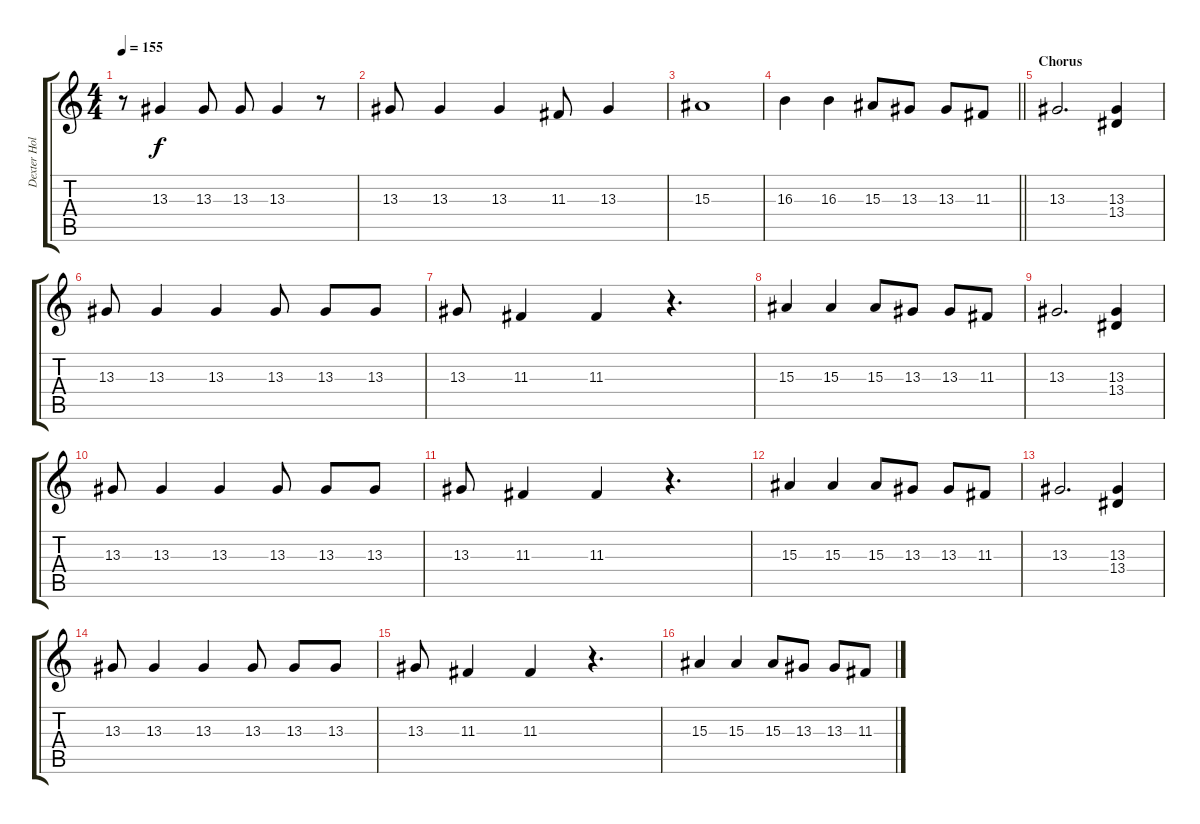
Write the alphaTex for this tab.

\track ("Dexter Holland - Vocals" "Dexter Hol") {instrument altosax}
\staff {score tabs}
\tuning (E4 B3 G3 D3 A2 E2) {hide}
\ts (4 4)
\tempo 155
\clef g2
\ks c
r.8{dy f} 13.3.4 13.3.8 13.3.8 13.3.4 r.8 |
13.3.8 13.3.4 13.3.4 11.3.8 13.3.4 |
15.3.1 |
\barLineRight lightlight
16.3.4 16.3.4 15.3.8 13.3.8 13.3.8 11.3.8 |
\section ("" "Chorus")
13.3.2{d} (13.3 13.4).4 |
13.3.8 13.3.4 13.3.4 13.3.8 13.3.8 13.3.8 |
13.3.8 11.3.4 11.3.4 r.4{d} |
15.3.4 15.3.4 15.3.8 13.3.8 13.3.8 11.3.8 |
13.3.2{d} (13.3 13.4).4 |
13.3.8 13.3.4 13.3.4 13.3.8 13.3.8 13.3.8 |
13.3.8 11.3.4 11.3.4 r.4{d} |
15.3.4 15.3.4 15.3.8 13.3.8 13.3.8 11.3.8 |
13.3.2{d} (13.3 13.4).4 |
13.3.8 13.3.4 13.3.4 13.3.8 13.3.8 13.3.8 |
13.3.8 11.3.4 11.3.4 r.4{d} |
15.3.4 15.3.4 15.3.8 13.3.8 13.3.8 11.3.8
